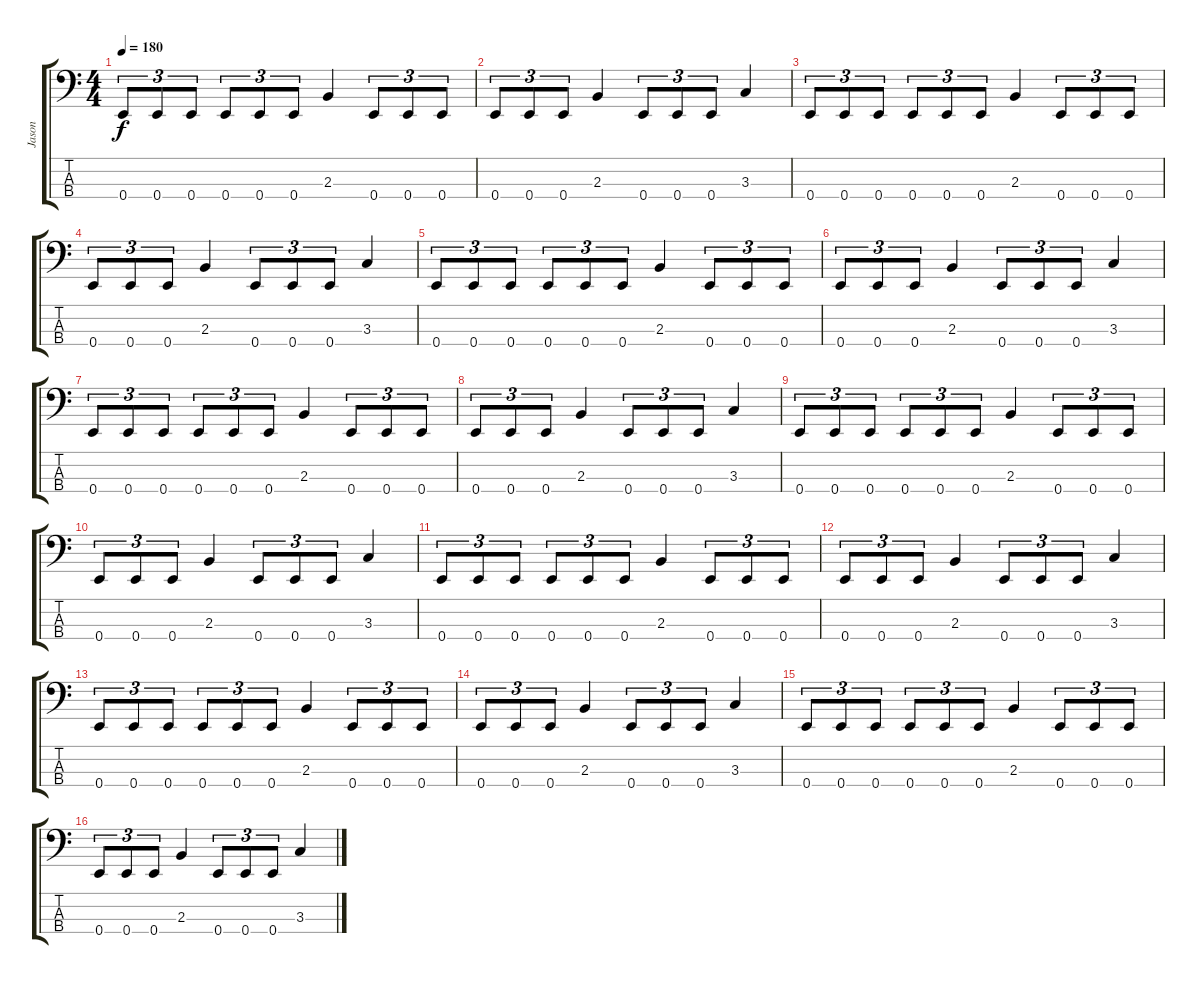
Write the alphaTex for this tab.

\track ("Jason" "Jason") {instrument electricbasspick}
\staff {score tabs}
\tuning (G2 D2 A1 E1) {hide}
\ts (4 4)
\tempo 180
\clef f4
\ks c
0.4.8{tu (3 2) dy f} 0.4.8{tu (3 2)} 0.4.8{tu (3 2)} 0.4.8{tu (3 2)} 0.4.8{tu (3 2)} 0.4.8{tu (3 2)} 2.3.4 0.4.8{tu (3 2)} 0.4.8{tu (3 2)} 0.4.8{tu (3 2)} |
0.4.8{tu (3 2)} 0.4.8{tu (3 2)} 0.4.8{tu (3 2)} 2.3.4 0.4.8{tu (3 2)} 0.4.8{tu (3 2)} 0.4.8{tu (3 2)} 3.3.4 |
0.4.8{tu (3 2)} 0.4.8{tu (3 2)} 0.4.8{tu (3 2)} 0.4.8{tu (3 2)} 0.4.8{tu (3 2)} 0.4.8{tu (3 2)} 2.3.4 0.4.8{tu (3 2)} 0.4.8{tu (3 2)} 0.4.8{tu (3 2)} |
0.4.8{tu (3 2)} 0.4.8{tu (3 2)} 0.4.8{tu (3 2)} 2.3.4 0.4.8{tu (3 2)} 0.4.8{tu (3 2)} 0.4.8{tu (3 2)} 3.3.4 |
0.4.8{tu (3 2)} 0.4.8{tu (3 2)} 0.4.8{tu (3 2)} 0.4.8{tu (3 2)} 0.4.8{tu (3 2)} 0.4.8{tu (3 2)} 2.3.4 0.4.8{tu (3 2)} 0.4.8{tu (3 2)} 0.4.8{tu (3 2)} |
0.4.8{tu (3 2)} 0.4.8{tu (3 2)} 0.4.8{tu (3 2)} 2.3.4 0.4.8{tu (3 2)} 0.4.8{tu (3 2)} 0.4.8{tu (3 2)} 3.3.4 |
0.4.8{tu (3 2)} 0.4.8{tu (3 2)} 0.4.8{tu (3 2)} 0.4.8{tu (3 2)} 0.4.8{tu (3 2)} 0.4.8{tu (3 2)} 2.3.4 0.4.8{tu (3 2)} 0.4.8{tu (3 2)} 0.4.8{tu (3 2)} |
0.4.8{tu (3 2)} 0.4.8{tu (3 2)} 0.4.8{tu (3 2)} 2.3.4 0.4.8{tu (3 2)} 0.4.8{tu (3 2)} 0.4.8{tu (3 2)} 3.3.4 |
0.4.8{tu (3 2)} 0.4.8{tu (3 2)} 0.4.8{tu (3 2)} 0.4.8{tu (3 2)} 0.4.8{tu (3 2)} 0.4.8{tu (3 2)} 2.3.4 0.4.8{tu (3 2)} 0.4.8{tu (3 2)} 0.4.8{tu (3 2)} |
0.4.8{tu (3 2)} 0.4.8{tu (3 2)} 0.4.8{tu (3 2)} 2.3.4 0.4.8{tu (3 2)} 0.4.8{tu (3 2)} 0.4.8{tu (3 2)} 3.3.4 |
0.4.8{tu (3 2)} 0.4.8{tu (3 2)} 0.4.8{tu (3 2)} 0.4.8{tu (3 2)} 0.4.8{tu (3 2)} 0.4.8{tu (3 2)} 2.3.4 0.4.8{tu (3 2)} 0.4.8{tu (3 2)} 0.4.8{tu (3 2)} |
0.4.8{tu (3 2)} 0.4.8{tu (3 2)} 0.4.8{tu (3 2)} 2.3.4 0.4.8{tu (3 2)} 0.4.8{tu (3 2)} 0.4.8{tu (3 2)} 3.3.4 |
0.4.8{tu (3 2)} 0.4.8{tu (3 2)} 0.4.8{tu (3 2)} 0.4.8{tu (3 2)} 0.4.8{tu (3 2)} 0.4.8{tu (3 2)} 2.3.4 0.4.8{tu (3 2)} 0.4.8{tu (3 2)} 0.4.8{tu (3 2)} |
0.4.8{tu (3 2)} 0.4.8{tu (3 2)} 0.4.8{tu (3 2)} 2.3.4 0.4.8{tu (3 2)} 0.4.8{tu (3 2)} 0.4.8{tu (3 2)} 3.3.4 |
0.4.8{tu (3 2)} 0.4.8{tu (3 2)} 0.4.8{tu (3 2)} 0.4.8{tu (3 2)} 0.4.8{tu (3 2)} 0.4.8{tu (3 2)} 2.3.4 0.4.8{tu (3 2)} 0.4.8{tu (3 2)} 0.4.8{tu (3 2)} |
0.4.8{tu (3 2)} 0.4.8{tu (3 2)} 0.4.8{tu (3 2)} 2.3.4 0.4.8{tu (3 2)} 0.4.8{tu (3 2)} 0.4.8{tu (3 2)} 3.3.4
